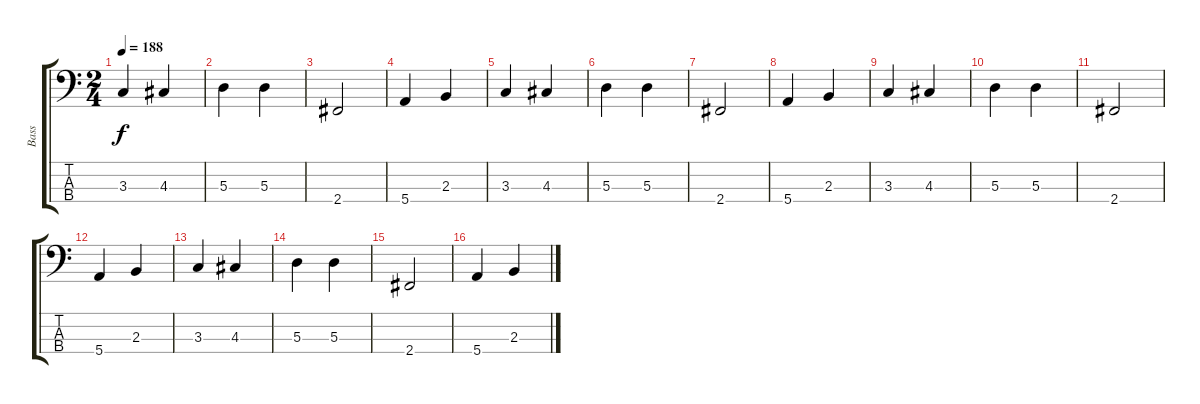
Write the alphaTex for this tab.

\track ("Bass" "Bass") {instrument electricbasspick}
\staff {score tabs}
\tuning (G2 D2 A1 E1) {hide}
\ts (2 4)
\tempo 188
\clef f4
\ks c
3.3.4{dy f} 4.3.4 |
5.3.4 5.3.4 |
2.4.2 |
5.4.4 2.3.4 |
3.3.4 4.3.4 |
5.3.4 5.3.4 |
2.4.2 |
5.4.4 2.3.4 |
3.3.4 4.3.4 |
5.3.4 5.3.4 |
2.4.2 |
5.4.4 2.3.4 |
3.3.4 4.3.4 |
5.3.4 5.3.4 |
2.4.2 |
5.4.4 2.3.4
